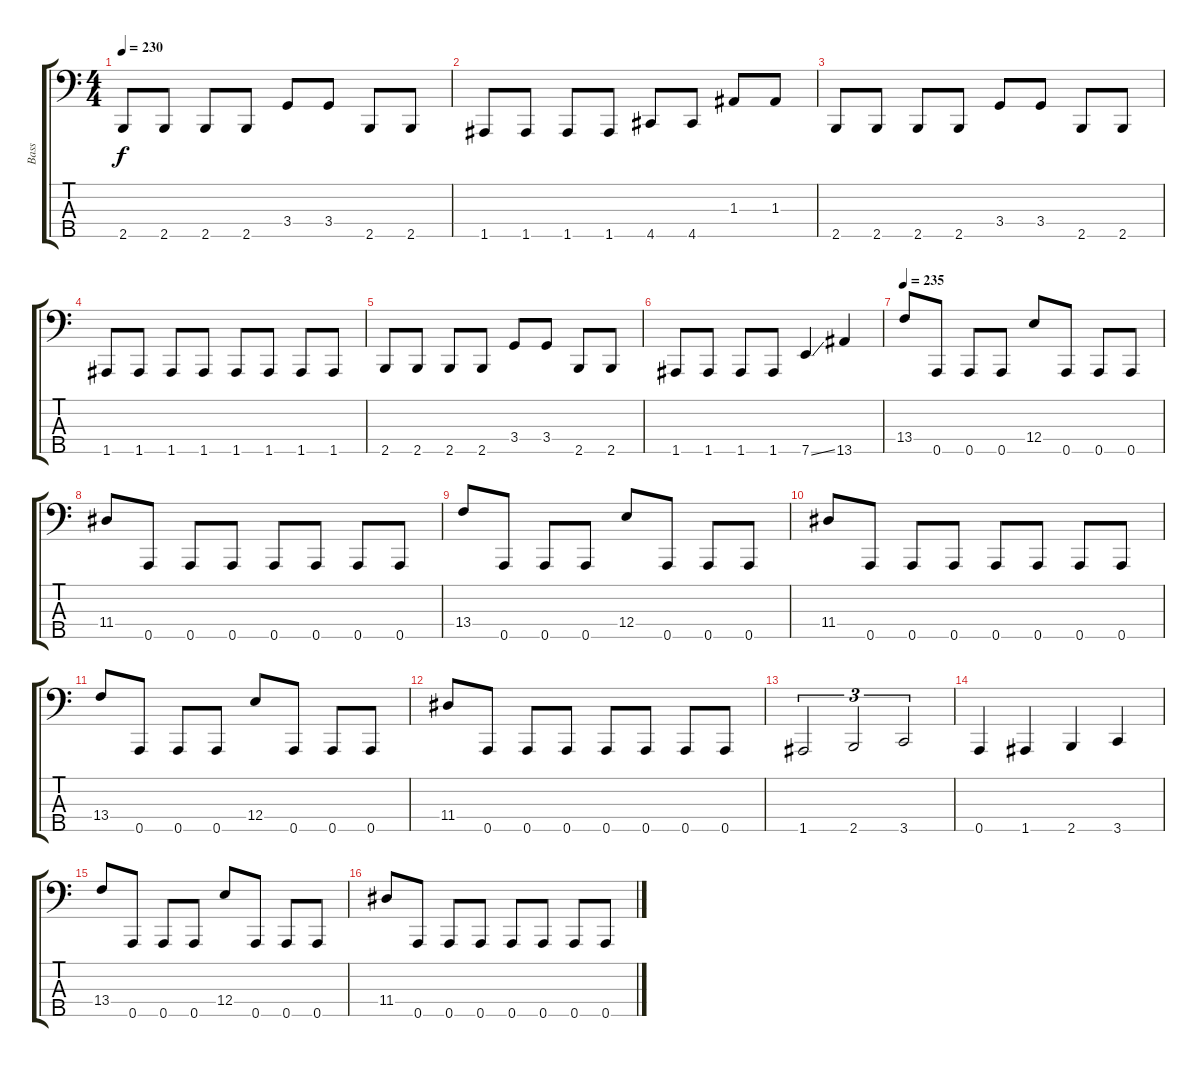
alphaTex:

\track ("Bass" "Bass") {instrument electricbasspick}
\staff {score tabs}
\tuning (G2 D2 A1 E1 A0) {hide}
\ts (4 4)
\tempo 230
\clef f4
\ks c
2.5.8{dy f} 2.5.8 2.5.8 2.5.8 3.4.8 3.4.8 2.5.8 2.5.8 |
1.5.8 1.5.8 1.5.8 1.5.8 4.5.8 4.5.8 1.3.8 1.3.8 |
2.5.8 2.5.8 2.5.8 2.5.8 3.4.8 3.4.8 2.5.8 2.5.8 |
1.5.8 1.5.8 1.5.8 1.5.8 1.5.8 1.5.8 1.5.8 1.5.8 |
2.5.8 2.5.8 2.5.8 2.5.8 3.4.8 3.4.8 2.5.8 2.5.8 |
1.5.8 1.5.8 1.5.8 1.5.8 7.5{ss}.4 13.5.4 |
\tempo 235
13.4.8 0.5.8 0.5.8 0.5.8 12.4.8 0.5.8 0.5.8 0.5.8 |
11.4.8 0.5.8 0.5.8 0.5.8 0.5.8 0.5.8 0.5.8 0.5.8 |
13.4.8 0.5.8 0.5.8 0.5.8 12.4.8 0.5.8 0.5.8 0.5.8 |
11.4.8 0.5.8 0.5.8 0.5.8 0.5.8 0.5.8 0.5.8 0.5.8 |
13.4.8 0.5.8 0.5.8 0.5.8 12.4.8 0.5.8 0.5.8 0.5.8 |
11.4.8 0.5.8 0.5.8 0.5.8 0.5.8 0.5.8 0.5.8 0.5.8 |
1.5.2{tu (3 2)} 2.5.2{tu (3 2)} 3.5.2{tu (3 2)} |
0.5.4 1.5.4 2.5.4 3.5.4 |
13.4.8 0.5.8 0.5.8 0.5.8 12.4.8 0.5.8 0.5.8 0.5.8 |
11.4.8 0.5.8 0.5.8 0.5.8 0.5.8 0.5.8 0.5.8 0.5.8
